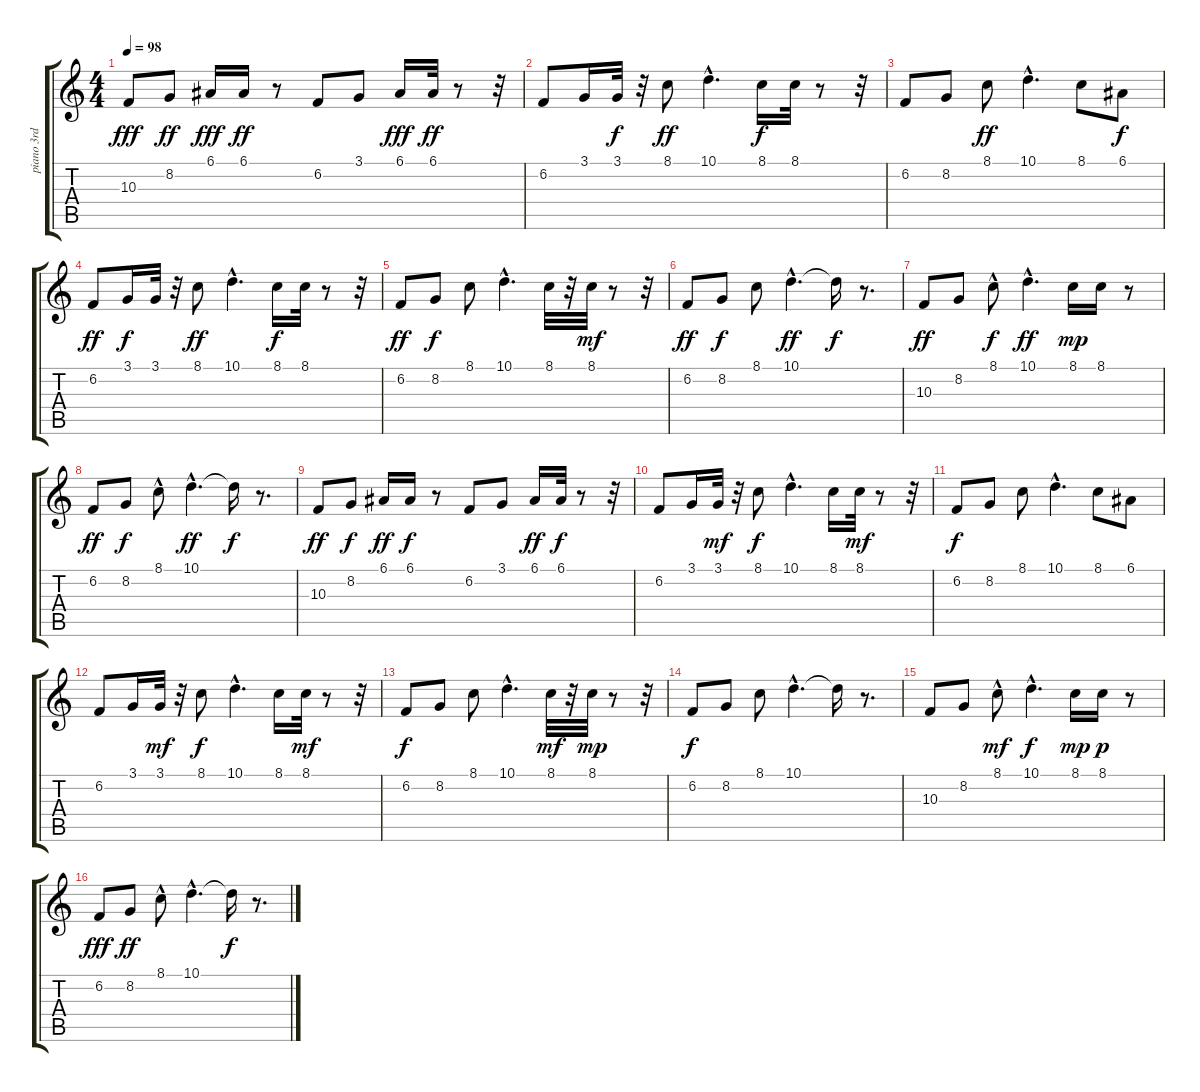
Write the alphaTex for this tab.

\track ("piano 3rd" "piano 3rd") {instrument acousticgrandpiano}
\staff {score tabs}
\tuning (E4 B3 G3 D3 A2 E2) {hide}
\ts (4 4)
\tempo 98
\clef g2
\ks c
10.3.8{dy fff} 8.2.8{dy ff} 6.1.16{dy fff} 6.1.16{dy ff} r.8 6.2.8 3.1.8 6.1.16{dy fff} 6.1.32{dy ff} r.8 r.32 |
6.2.8 3.1.16 3.1.32{dy f} r.32 8.1.8{dy ff} 10.1{hac}.4{d} 8.1.16{dy f} 8.1.32 r.8 r.32 |
6.2.8 8.2.8 8.1.8{dy ff} 10.1{hac}.4{d} 8.1.8 6.1.8{dy f} |
6.2.8{dy ff} 3.1.16{dy f} 3.1.32 r.32 8.1.8{dy ff} 10.1{hac}.4{d} 8.1.16{dy f} 8.1.32 r.8 r.32 |
6.2.8{dy ff} 8.2.8{dy f} 8.1.8 10.1{hac}.4{d} 8.1.32 r.32 8.1.32{dy mf} r.8 r.32 |
6.2.8{dy ff} 8.2.8{dy f} 8.1.8 10.1{hac}.4{d dy ff} 10.1{t}.16{dy f} r.8{d} |
10.3.8{dy ff} 8.2.8 8.1{hac}.8{dy f} 10.1{hac}.4{d dy ff} 8.1.16{dy mp} 8.1.16 r.8 |
6.2.8{dy ff} 8.2.8{dy f} 8.1{hac}.8 10.1{hac}.4{d dy ff} 10.1{t}.16{dy f} r.8{d} |
10.3.8{dy ff} 8.2.8{dy f} 6.1.16{dy ff} 6.1.16{dy f} r.8 6.2.8 3.1.8 6.1.16{dy ff} 6.1.32{dy f} r.8 r.32 |
6.2.8 3.1.16 3.1.32{dy mf} r.32 8.1.8{dy f} 10.1{hac}.4{d} 8.1.16 8.1.32{dy mf} r.8 r.32 |
6.2.8{dy f} 8.2.8 8.1.8 10.1{hac}.4{d} 8.1.8 6.1.8 |
6.2.8 3.1.16 3.1.32{dy mf} r.32 8.1.8{dy f} 10.1{hac}.4{d} 8.1.16 8.1.32{dy mf} r.8 r.32 |
6.2.8{dy f} 8.2.8 8.1.8 10.1{hac}.4{d} 8.1.32{dy mf} r.32 8.1.32{dy mp} r.8 r.32 |
6.2.8{dy f} 8.2.8 8.1.8 10.1{hac}.4{d} 10.1{t}.16 r.8{d} |
10.3.8 8.2.8 8.1{hac}.8{dy mf} 10.1{hac}.4{d dy f} 8.1.16{dy mp} 8.1.16{dy p} r.8 |
6.2.8{dy fff} 8.2.8{dy ff} 8.1{hac}.8 10.1{hac}.4{d} 10.1{t}.16{dy f} r.8{d}
